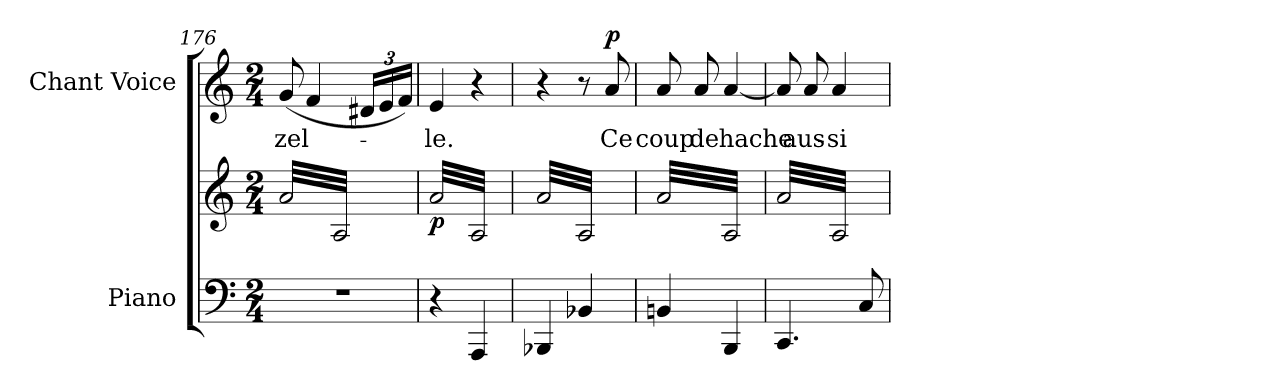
**kern	**kern	**dynam	**kern	**text	**dynam
*part2	*part2	*part2	*part1	*part1	*part1
*staff3	*staff2	*staff2/3	*staff1	*staff1	*staff1
*I"Piano	*	*	*I"Chant Voice	*	*
*I'Pno	*	*	*	*	*
*clefF4	*clefG2	*	*clefG2	*	*
*k[]	*k[]	*	*k[]	*	*
*M2/4	*M2/4	*	*M2/4	*	*
=176	=176	=176	=176	=176	=176
*	*tremolo	*	*	*	*
2r	32a/LLL	.	(8g/	-zel-	.
.	32A/	.	.	.	.
.	32a/	.	.	.	.
.	32A/	.	.	.	.
.	32a/	.	4f/	.	.
.	32A/	.	.	.	.
.	32a/	.	.	.	.
.	32A/	.	.	.	.
.	32a/	.	.	.	.
.	32A/	.	.	.	.
.	32a/	.	.	.	.
.	32A/	.	.	.	.
*	*	*	*Xbrackettup	*	*
.	32a/	.	24d#X/LL	.	.
.	32A/	.	.	.	.
.	.	.	24e/	.	.
.	32a/	.	.	.	.
.	.	.	24f/JJ)	.	.
.	32A/JJJ	.	.	.	.
=177	=177	=177	=177	=177	=177
!	!	!LO:DY:b	!	!	!
4r	32a/LLL	p	4e/	-le.	.
.	32A/	.	.	.	.
.	32a/	.	.	.	.
.	32A/	.	.	.	.
.	32a/	.	.	.	.
.	32A/	.	.	.	.
.	32a/	.	.	.	.
.	32A/	.	.	.	.
4AAA/	32a/	.	4r	.	.
.	32A/	.	.	.	.
.	32a/	.	.	.	.
.	32A/	.	.	.	.
.	32a/	.	.	.	.
.	32A/	.	.	.	.
.	32a/	.	.	.	.
.	32A/JJJ	.	.	.	.
=178	=178	=178	=178	=178	=178
4BBB-X/	32a/LLL	.	4r	.	.
.	32A/	.	.	.	.
.	32a/	.	.	.	.
.	32A/	.	.	.	.
.	32a/	.	.	.	.
.	32A/	.	.	.	.
.	32a/	.	.	.	.
.	32A/	.	.	.	.
4BB-X/	32a/	.	8r	.	.
.	32A/	.	.	.	.
.	32a/	.	.	.	.
.	32A/	.	.	.	.
!	!	!	!	!	!LO:DY:a
.	32a/	.	8a/	Ce	p
.	32A/	.	.	.	.
.	32a/	.	.	.	.
.	32A/JJJ	.	.	.	.
=179	=179	=179	=179	=179	=179
4BBn/	32a/LLL	.	8a/	coup	.
.	32A/	.	.	.	.
.	32a/	.	.	.	.
.	32A/	.	.	.	.
.	32a/	.	8a/	de	.
.	32A/	.	.	.	.
.	32a/	.	.	.	.
.	32A/	.	.	.	.
4BBB/	32a/	.	[4a/	hache	.
.	32A/	.	.	.	.
.	32a/	.	.	.	.
.	32A/	.	.	.	.
.	32a/	.	.	.	.
.	32A/	.	.	.	.
.	32a/	.	.	.	.
.	32A/JJJ	.	.	.	.
=180	=180	=180	=180	=180	=180
4.CC/	32a/LLL	.	8a/]	.	.
.	32A/	.	.	.	.
.	32a/	.	.	.	.
.	32A/	.	.	.	.
.	32a/	.	8a/	aus-	.
.	32A/	.	.	.	.
.	32a/	.	.	.	.
.	32A/	.	.	.	.
.	32a/	.	4a/	-si	.
.	32A/	.	.	.	.
.	32a/	.	.	.	.
.	32A/	.	.	.	.
8C/	32a/	.	.	.	.
.	32A/	.	.	.	.
.	32a/	.	.	.	.
.	32A/JJJ	.	.	.	.
*	*Xtremolo	*	*	*	*
.	.	.	.	.	.
.	.	.	.	.	.
.	.	.	.	.	.
.	.	.	.	.	.
.	.	.	.	.	.
.	.	.	.	.	.
.	.	.	.	.	.
.	.	.	.	.	.
=	=	=	=	=	=
*-	*-	*-	*-	*-	*-
